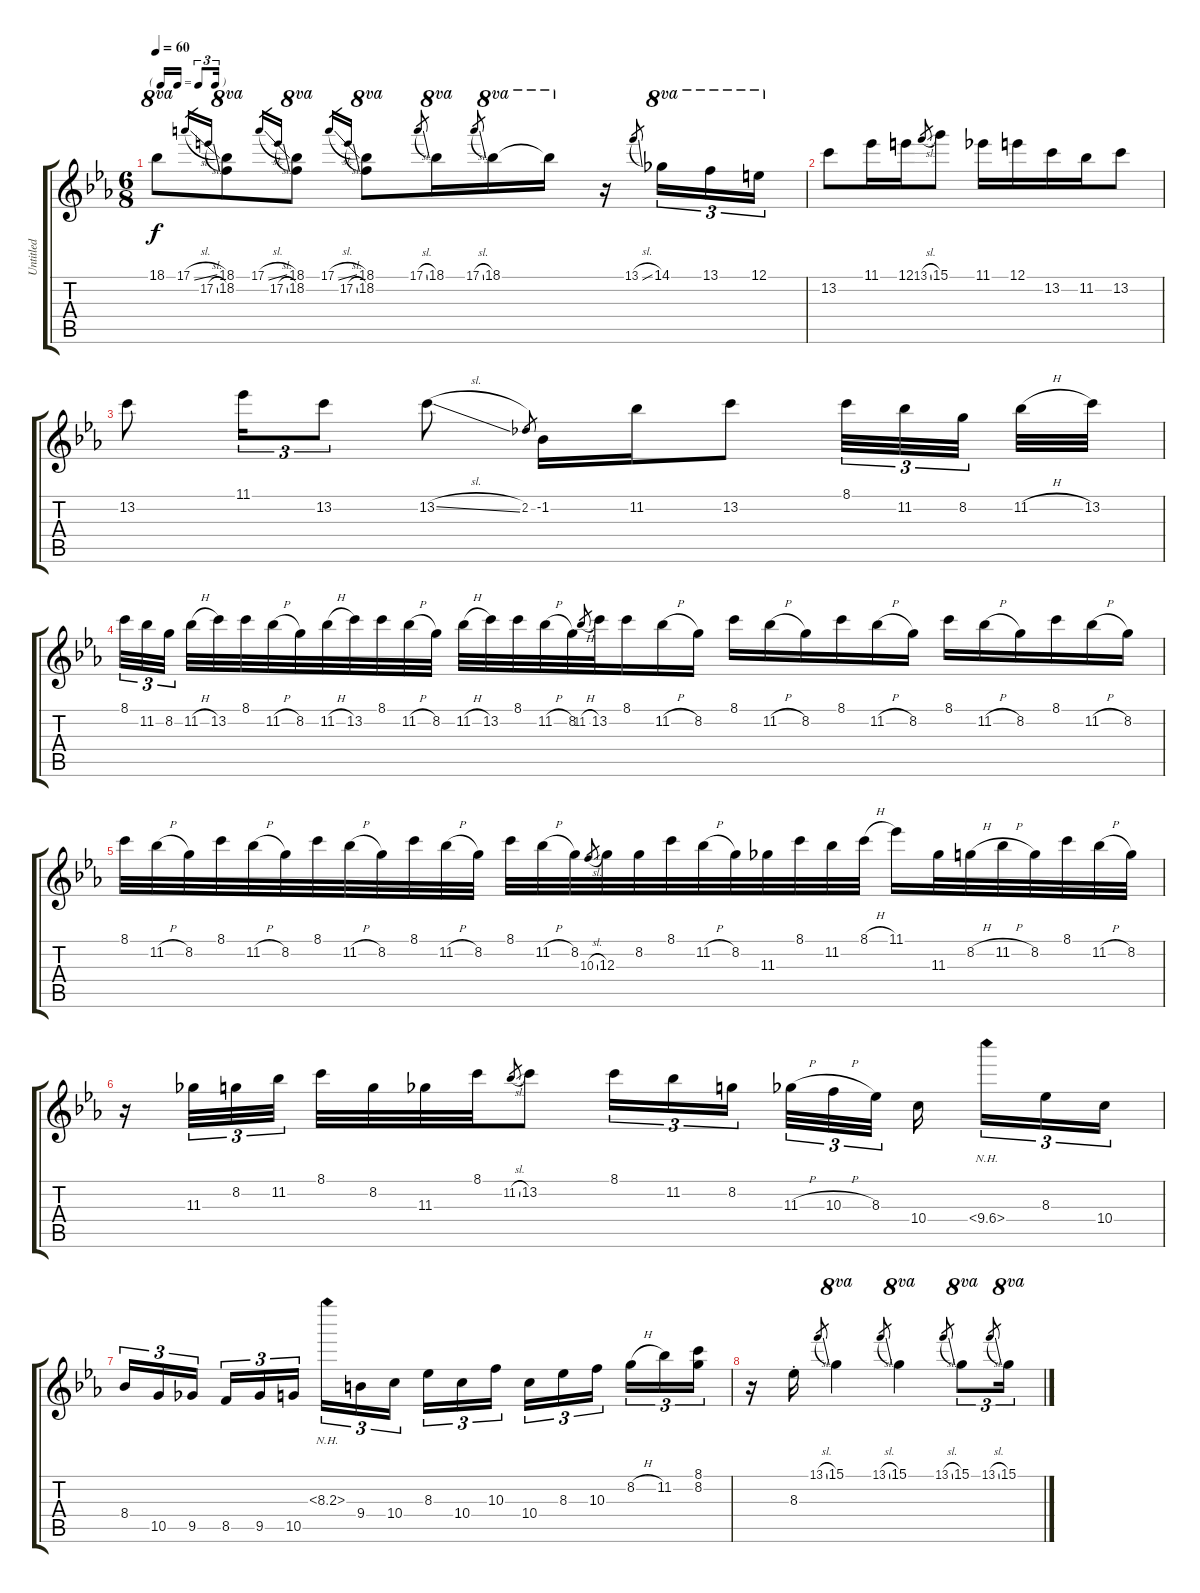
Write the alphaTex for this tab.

\track ("Untitled" "Untitled") {instrument acousticguitarnylon}
\staff {score tabs}
\tuning (E4 B3 G3 D3 A2 E2) {hide}
\ts (6 8)
\tf triplet16th
\tempo 60
\clef g2
\ks eb
18.1{t}.8{ot 8va dy f} 17.1{sl}.16{gr} 17.2{sl}.16{gr} (18.1 18.2).8{ot 8va} 17.1{sl}.16{gr} 17.2{sl}.16{gr} (18.1 18.2).8{ot 8va} 17.1{sl}.16{gr} 17.2{sl}.16{gr} (18.1 18.2).8{ot 8va} 17.1{sl}.8{gr} 18.1.16{ot 8va} 17.1{sl}.8{gr} 18.1.16{ot 8va} 18.1{t}.16{ot 8va} r.16 13.1{sl}.8{gr} 14.1.16{tu (3 2) ot 8va} 13.1.16{tu (3 2) ot 8va} 12.1.16{tu (3 2) ot 8va} |
13.2.8 11.1.16 12.1.16 13.1{sl}.8{gr} 15.1.8 11.1.16 12.1.16 13.2.16 11.2.16 13.2.8 |
13.2.8 11.1.16{tu (3 2)} 13.2.8{tu (3 2)} 13.2{sl}.8 2.2.8{gr} -1.2.16 11.2.16 13.2.8 8.1.32{tu (3 2)} 11.2.32{tu (3 2)} 8.2.32{tu (3 2) beam splitsecondary} 11.2{h}.32 13.2.32 |
8.1.32{tu (3 2)} 11.2.32{tu (3 2)} 8.2.32{tu (3 2) beam splitsecondary} 11.2{h}.32 13.2.32 8.1.32 11.2{h}.32 8.2.32 11.2{h}.32 13.2.32 8.1.32 11.2{h}.32 8.2.32 11.2{h}.32 13.2.32 8.1.32 11.2{h}.32 8.2.32 11.2{h}.8{gr} 13.2.32 8.1.16 11.2{h}.16 8.2.16 8.1.16 11.2{h}.16 8.2.16 8.1.16 11.2{h}.16 8.2.16 8.1.16 11.2{h}.16 8.2.16 8.1.16 11.2{h}.16 8.2.16 |
8.1.32 11.2{h}.32 8.2.32 8.1.32 11.2{h}.32 8.2.32 8.1.32 11.2{h}.32 8.2.32 8.1.32 11.2{h}.32 8.2.32 8.1.32 11.2{h}.32 8.2.32 10.3{sl}.8{gr} 12.3.32 8.2.32 8.1.32 11.2{h}.32 8.2.32 11.3.32 8.1.32 11.2.32 8.1{h}.32 11.1.16 11.3.32 8.2{h}.32 11.2{h}.32 8.2.32 8.1.32 11.2{h}.32 8.2.32 |
r.16 11.3.32{tu (3 2)} 8.2.32{tu (3 2)} 11.2.32{tu (3 2) beam splitsecondary} 8.1.32 8.2.32 11.3.32 8.1.32 11.2{sl}.8{gr} 13.2.8 8.1.16{tu (3 2)} 11.2.16{tu (3 2)} 8.2.16{tu (3 2) beam splitsecondary} 11.3{h}.32{tu (3 2)} 10.3{h}.32{tu (3 2)} 8.3.32{tu (3 2) beam splitsecondary} 10.4.16{beam splitsecondary} 10.4{nh}.16{tu (3 2)} 8.3.16{tu (3 2)} 10.4.16{tu (3 2)} |
8.4.16{tu (3 2)} 10.5.16{tu (3 2)} 9.5.16{tu (3 2) beam splitsecondary} 8.5.16{tu (3 2)} 9.5.16{tu (3 2)} 10.5.16{tu (3 2) beam splitsecondary} 8.3{nh}.16{tu (3 2)} 9.4.16{tu (3 2)} 10.4.16{tu (3 2)} 8.3.16{tu (3 2)} 10.4.16{tu (3 2)} 10.3.16{tu (3 2) beam splitsecondary} 10.4.16{tu (3 2)} 8.3.16{tu (3 2)} 10.3.16{tu (3 2) beam splitsecondary} 8.2{h}.16{tu (3 2)} 11.2.16{tu (3 2)} (8.1 8.2).16{tu (3 2)} |
r.16 8.3{st}.16 13.1{sl}.8{gr} 15.1.4{ot 8va} 13.1{sl}.8{gr} 15.1.4{ot 8va} 13.1{sl}.8{gr} 15.1.8{tu (3 2) ot 8va} 13.1{sl}.8{gr} 15.1.16{tu (3 2) ot 8va}
